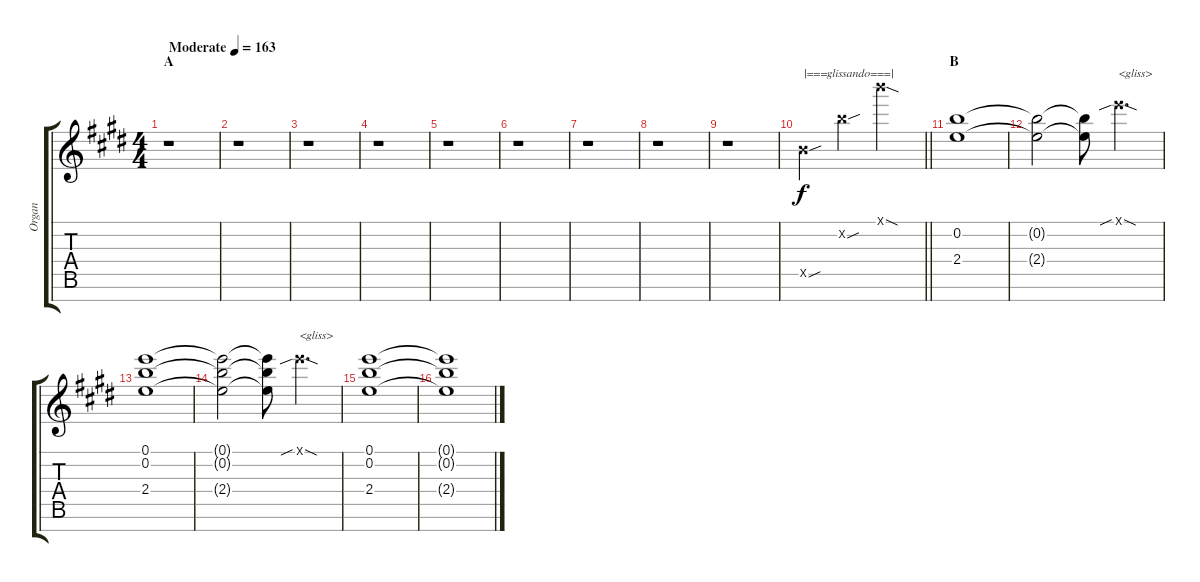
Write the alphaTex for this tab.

\track ("Organ" "Organ") {instrument rockorgan}
\staff {score tabs}
\tuning (E6 B5 G5 D5 A4 E4 B3) {hide}
\ts (4 4)
\section ("" "A")
\tempo (163 "Moderate")
\clef g2
\ks e
r.1{dy f instrument rockorgan} |
r.1 |
r.1 |
r.1 |
r.1 |
r.1 |
r.1 |
r.1 |
r.1 |
\barLineRight lightlight
2.5{sou x}.4{txt "|===glissando===|"} 0.2{sou x}.4 7.1{sod x}.2 |
\section ("" "B")
(0.2 2.4).1 |
(0.2{t} 2.4{t}).2 (0.2{t} 2.4{t}).8 0.1{sib sod x}.4{d txt "<gliss>"} |
(0.1 0.2 2.4).1 |
(0.1{t} 0.2{t} 2.4{t}).2 (0.1{t} 0.2{t} 2.4{t}).8 0.1{sib sod x}.4{d txt "<gliss>"} |
(0.1 0.2 2.4).1 |
(0.1{t} 0.2{t} 2.4{t}).1
